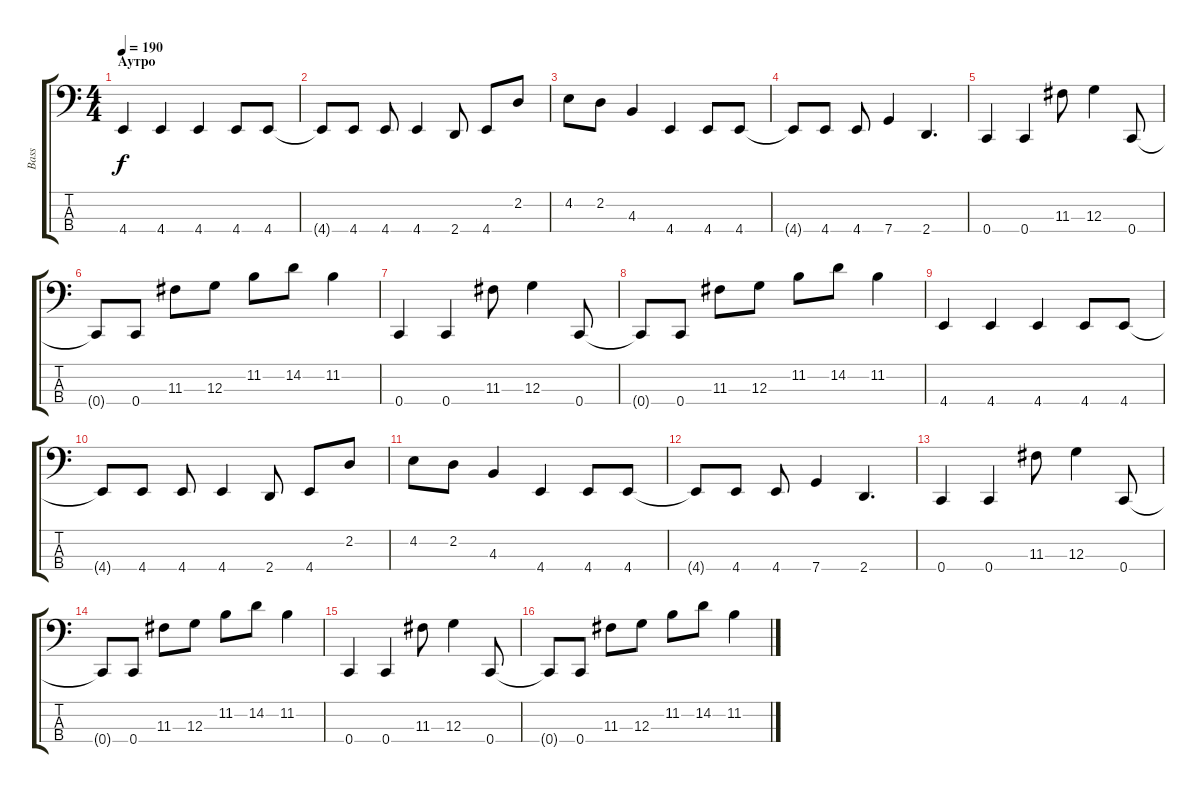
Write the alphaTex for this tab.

\track ("Bass" "Bass") {instrument electricbassfinger}
\staff {score tabs}
\tuning (F2 C2 G1 C1) {hide}
\ts (4 4)
\section ("" "Аутро")
\tempo 190
\clef f4
\ks c
4.4.4{dy f} 4.4.4 4.4.4 4.4.8 4.4.8 |
4.4{t}.8 4.4.8 4.4.8 4.4.4 2.4.8 4.4.8 2.2.8 |
4.2.8 2.2.8 4.3.4 4.4.4 4.4.8 4.4.8 |
4.4{t}.8 4.4.8 4.4.8 7.4.4 2.4.4{d} |
0.4.4 0.4.4 11.3.8 12.3.4 0.4.8 |
0.4{t}.8 0.4.8 11.3.8 12.3.8 11.2.8 14.2.8 11.2.4 |
0.4.4 0.4.4 11.3.8 12.3.4 0.4.8 |
0.4{t}.8 0.4.8 11.3.8 12.3.8 11.2.8 14.2.8 11.2.4 |
4.4.4 4.4.4 4.4.4 4.4.8 4.4.8 |
4.4{t}.8 4.4.8 4.4.8 4.4.4 2.4.8 4.4.8 2.2.8 |
4.2.8 2.2.8 4.3.4 4.4.4 4.4.8 4.4.8 |
4.4{t}.8 4.4.8 4.4.8 7.4.4 2.4.4{d} |
0.4.4 0.4.4 11.3.8 12.3.4 0.4.8 |
0.4{t}.8 0.4.8 11.3.8 12.3.8 11.2.8 14.2.8 11.2.4 |
0.4.4 0.4.4 11.3.8 12.3.4 0.4.8 |
0.4{t}.8 0.4.8 11.3.8 12.3.8 11.2.8 14.2.8 11.2.4
